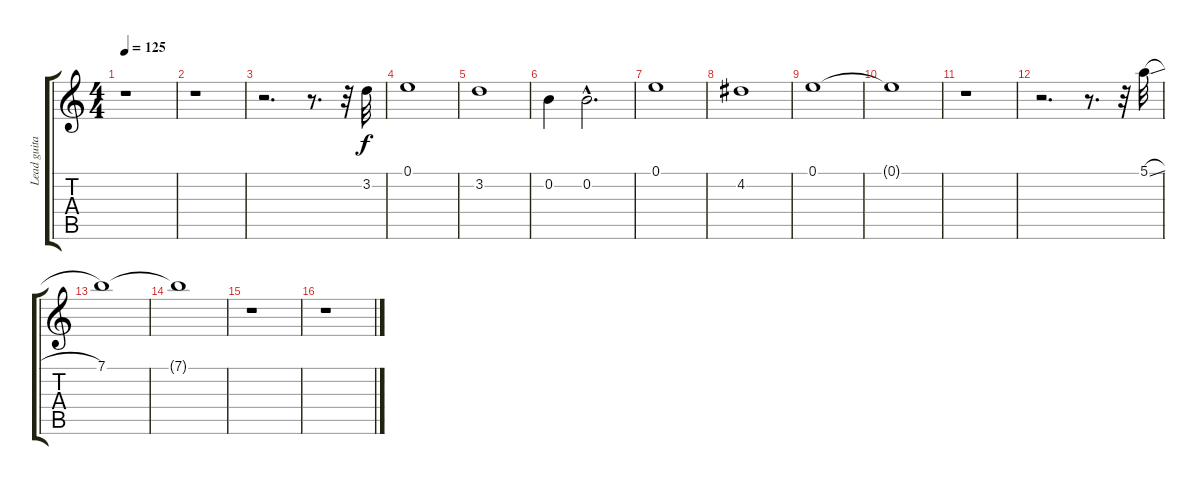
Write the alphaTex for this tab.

\track ("Lead guitar II" "Lead guita") {instrument distortionguitar}
\staff {score tabs}
\tuning (E4 B3 G3 D3 A2 E2) {hide}
\ts (4 4)
\tempo 125
\clef g2
\ks c
r.1{dy f} |
r.1 |
r.2{d} r.8{d} r.32 3.2.32 |
0.1.1 |
3.2.1 |
0.2.4 0.2{hac}.2{d} |
0.1.1 |
4.2.1 |
0.1.1 |
0.1{t}.1 |
r.1 |
r.2{d} r.8{d} r.32 5.1{sl}.32 |
7.1.1 |
7.1{t}.1 |
r.1 |
r.1
